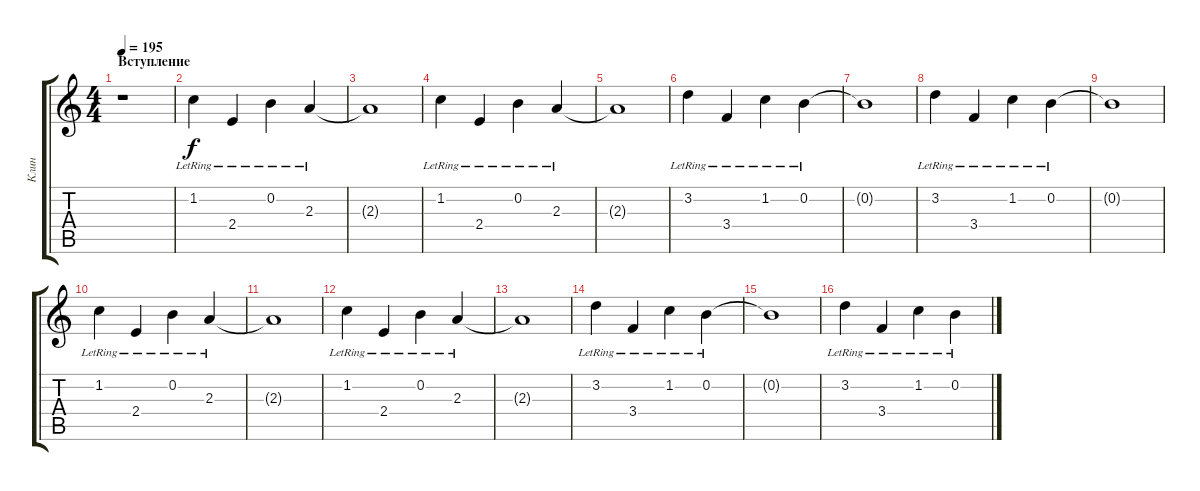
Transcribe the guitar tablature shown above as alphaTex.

\track ("Клин" "Клин") {instrument electricguitarclean}
\staff {score tabs}
\tuning (E4 B3 G3 D3 A2 E2) {hide}
\ts (4 4)
\section ("" "Вступление")
\tempo 195
\clef g2
\ks c
r.1{dy f instrument electricguitarclean} |
1.2{lr}.4 2.4{lr}.4 0.2{lr}.4 2.3{lr}.4 |
2.3{t}.1 |
1.2{lr}.4 2.4{lr}.4 0.2{lr}.4 2.3{lr}.4 |
2.3{t}.1 |
3.2{lr}.4 3.4{lr}.4 1.2{lr}.4 0.2{lr}.4 |
0.2{t}.1 |
3.2{lr}.4 3.4{lr}.4 1.2{lr}.4 0.2{lr}.4 |
0.2{t}.1 |
1.2{lr}.4 2.4{lr}.4 0.2{lr}.4 2.3{lr}.4 |
2.3{t}.1 |
1.2{lr}.4 2.4{lr}.4 0.2{lr}.4 2.3{lr}.4 |
2.3{t}.1 |
3.2{lr}.4 3.4{lr}.4 1.2{lr}.4 0.2{lr}.4 |
0.2{t}.1 |
3.2{lr}.4 3.4{lr}.4 1.2{lr}.4 0.2{lr}.4
